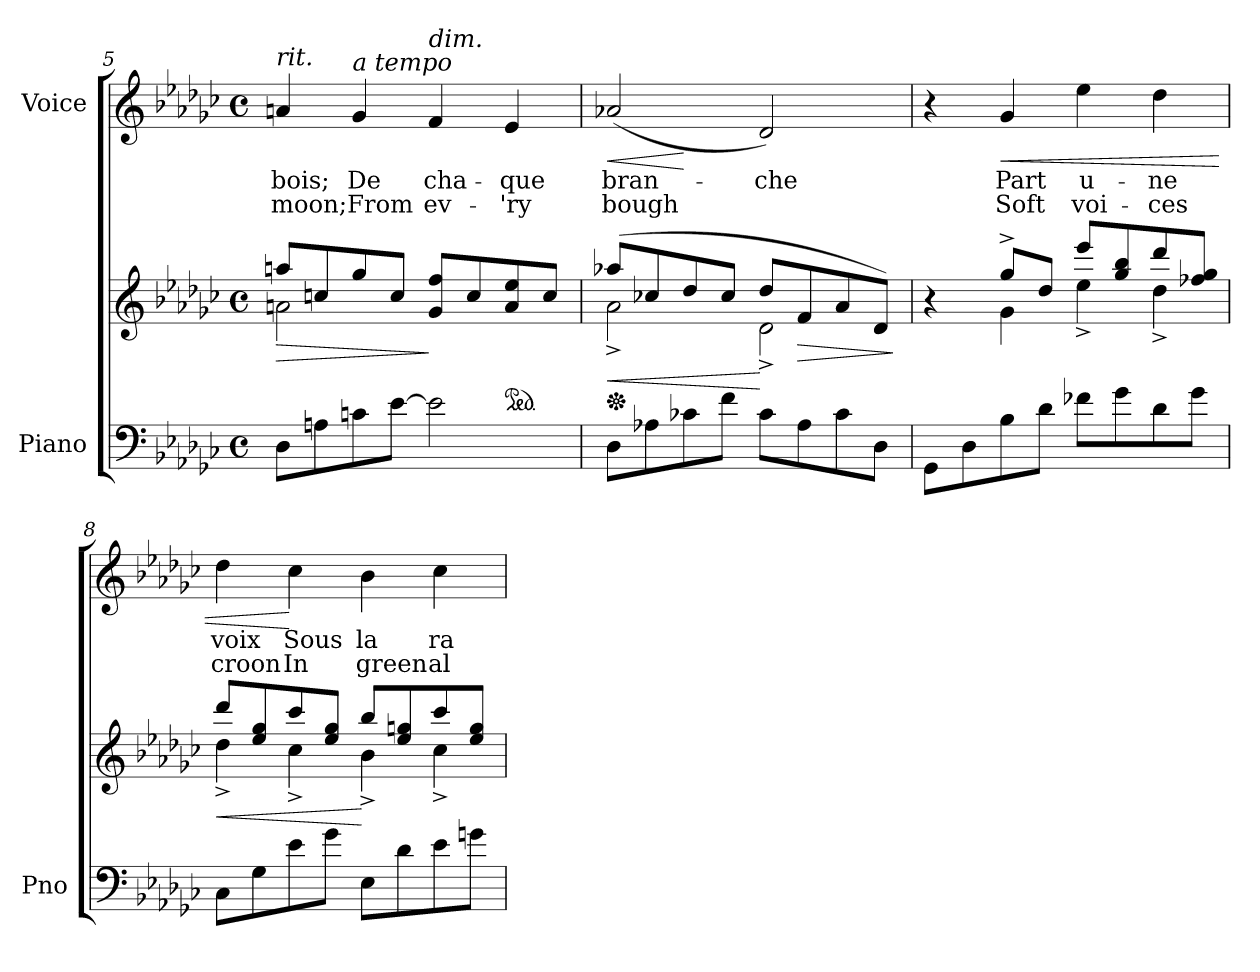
**kern	**kern	**dynam	**kern	**text	**text	**dynam
*part2	*part2	*part2	*part1	*part1	*part1	*part1
*staff3	*staff2	*staff2/3	*staff1	*staff1	*staff1	*staff1
*I"Piano	*	*	*I"Voice	*	*	*
*I'Pno	*	*	*	*	*	*
*clefF4	*clefG2	*	*clefG2	*	*	*
*k[b-e-a-d-g-c-]	*k[b-e-a-d-g-c-]	*	*k[b-e-a-d-g-c-]	*	*	*
*M4/4	*M4/4	*	*M4/4	*	*	*
*met(c)	*met(c)	*	*met(c)	*	*	*
=5	=5	=5	=5	=5	=5	=5
!	!	!	!LO:TX:i:t=rit.	!	!	!
!	!LO:TX:i:t=rit.  a tempo	!	!	!	!	!
!	!	!LO:HP:b	!	!	!	!
*	*^	*	*	*	*	*
8D-\L	8aan/L	2an\	>	4an/	bois;	moon;	.
8An\	8ccn/	.	.	.	.	.	.
!	!	!	!	!LO:TX:i:t=a tempo	!	!	!
8cn\	8gg-/	.	.	4g-/	De	From	.
[8e-\J	8cc/J	.	.	.	.	.	.
!	!	!	!	!LO:TX:a:i:t=dim.	!	!	!
2e-\]	8g-/ 8ff/L	2ryy	]	4f/	cha-	ev-	.
.	8cc/	.	.	.	.	.	.
*	*ped	*	*	*	*	*	*
.	8a/ 8ee-/	.	.	4e-/	-que	-'ry	.
.	8cc/J	.	.	.	.	.	.
=6	=6	=6	=6	=6	=6	=6	=6
*	*Xped	*	*	*	*	*	*
!	!	!	!LO:HP:b	!	!	!	!LO:HP:b
*	*	*	*	*^	*	*	*
8D-\L	(8aa-X/L	2a-^\	<	(2a-X/	4ryy	bran-	bough	<
8A-X\	8cc-X/	.	.	.	.	.	.	.
8c-X\	8dd-/	.	.	.	4ryy	.	.	[
8f\J	8cc-/J	.	.	.	.	.	.	.
8c-\L	8dd-/L	2d-^\	[	2d-/)	2ryy	-che	.	.
!	!	!	!LO:HP:b	!	!	!	!	!
8A-\	8f/	.	>	.	.	.	.	.
8c-\	8a-/	.	.	.	.	.	.	.
8D-\J	8d-/J)	.	.	.	.	.	.	.
*	*v	*v	*	*	*	*	*	*
*	*	*	*v	*v	*	*	*
.	.	]	.	.	.	.
=7	=7	=7	=7	=7	=7	=7
*	*^	*	*	*	*	*
8GG-\L	4r	4ryy	.	4r	.	.	.
8D-\	.	.	.	.	.	.	.
!	!	!	!	!	!	!	!LO:HP:b
8B-\	8gg-^</L	4g-\	.	4g-/	Part	Soft	<
8d-\J	8dd-/J	.	.	.	.	.	.
8f-X\L	8eee-/L	4ee-^\	.	4ee-\	u-	voi-	.
8g-\	8gg-/ 8bb-/	.	.	.	.	.	.
8d-\	8ddd-/	4dd-^\	.	4dd-\	-ne	-ces	.
8g-\J	8ff-X/ 8gg-/J	.	.	.	.	.	.
=8	=8	=8	=8	=8	=8	=8	=8
!	!	!	!LO:HP:b	!	!	!	!
8C-\L	8ddd-/L	4dd-^\	<	4dd-\	voix	croon	.
8G-\	8ee-/ 8gg-/	.	.	.	.	.	.
8e-\	8ccc-/	4cc-^\	.	4cc-\	Sous	In	[
8g-\J	8ee-/ 8gg-/J	.	.	.	.	.	.
8E-\L	8bb-/L	4b-^\	[	4b-\	la	green	.
8d-\	8ee-/ 8ggn/	.	.	.	.	.	.
8e-\	8ccc-/	4cc-^\	.	4cc-\	ra-	al-	.
8gn\J	8ee-/ 8gg/J	.	.	.	.	.	.
*	*v	*v	*	*	*	*	*
=	=	=	=	=	=	=
*-	*-	*-	*-	*-	*-	*-
